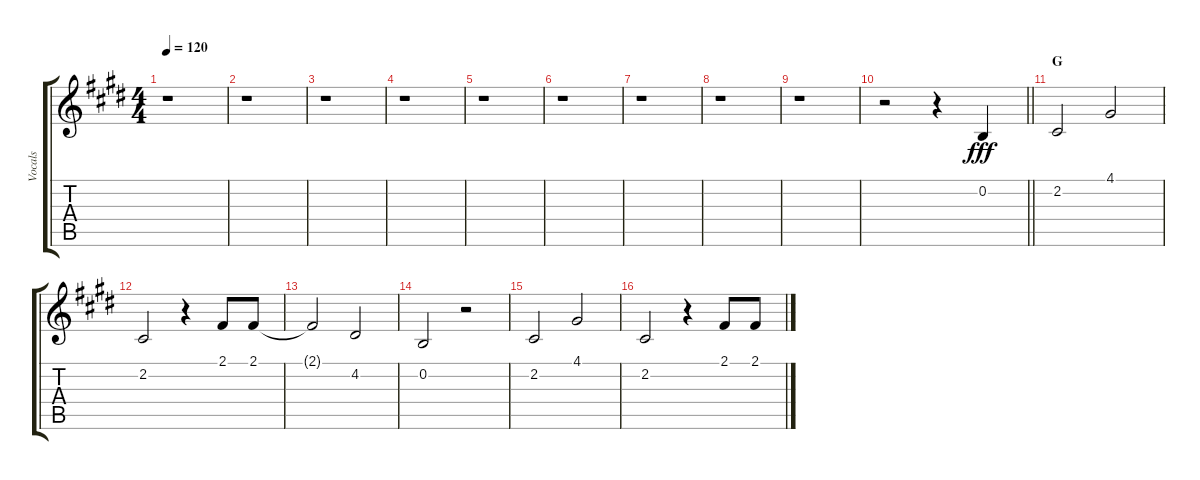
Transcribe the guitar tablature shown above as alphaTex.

\track ("Vocals" "Vocals") {instrument voiceoohs}
\staff {score tabs}
\tuning (E4 B3 G3 D3 A2 E2) {hide}
\ts (4 4)
\tempo 120
\clef g2
\ks e
r.1{dy fff} |
r.1 |
r.1 |
r.1 |
r.1 |
r.1 |
r.1 |
r.1 |
r.1 |
\barLineRight lightlight
r.2 r.4 0.2.4 |
\section ("" "G")
2.2.2 4.1.2 |
2.2.2 r.4 2.1.8 2.1.8 |
2.1{t}.2 4.2.2 |
0.2.2 r.2 |
2.2.2 4.1.2 |
2.2.2 r.4 2.1.8 2.1.8
